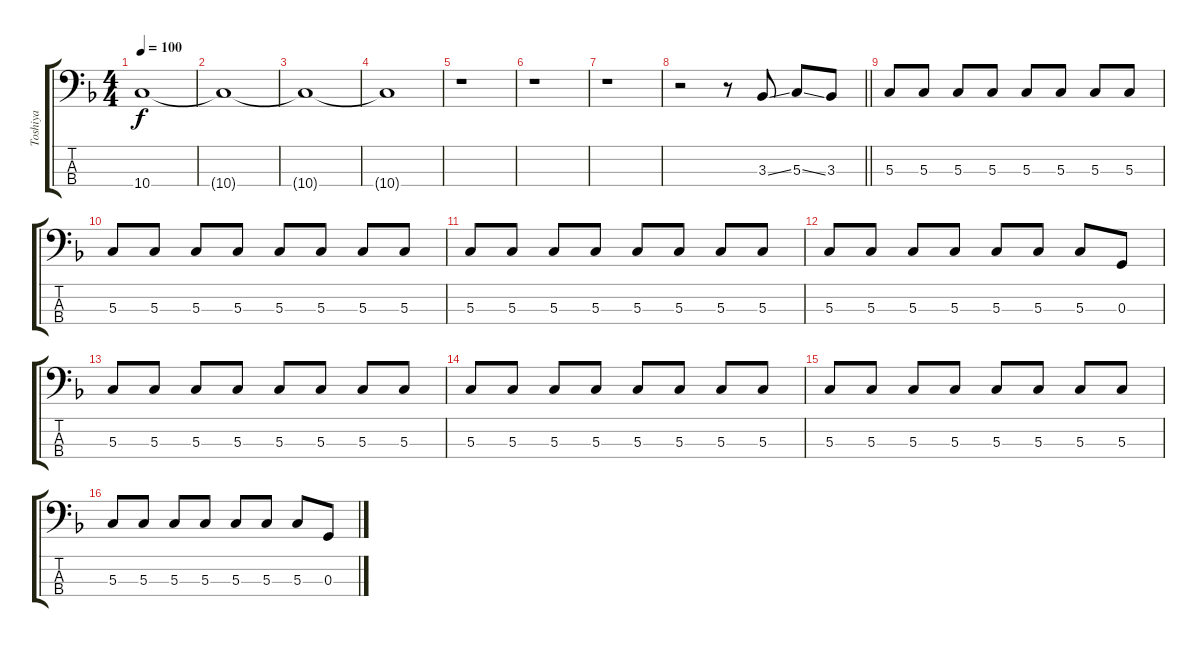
\track ("Toshiya" "Toshiya") {instrument electricbasspick}
\staff {score tabs}
\tuning (F2 C2 G1 D1) {hide}
\ts (4 4)
\tempo 100
\clef f4
\ks f
10.4.1{dy f} |
10.4{t}.1 |
10.4{t}.1 |
10.4{t}.1 |
r.1 |
r.1 |
r.1 |
\barLineRight lightlight
r.2 r.8 3.3{ss}.8 5.3{ss}.8 3.3.8 |
5.3.8 5.3.8 5.3.8 5.3.8 5.3.8 5.3.8 5.3.8 5.3.8 |
5.3.8 5.3.8 5.3.8 5.3.8 5.3.8 5.3.8 5.3.8 5.3.8 |
5.3.8 5.3.8 5.3.8 5.3.8 5.3.8 5.3.8 5.3.8 5.3.8 |
5.3.8 5.3.8 5.3.8 5.3.8 5.3.8 5.3.8 5.3.8 0.3.8 |
5.3.8 5.3.8 5.3.8 5.3.8 5.3.8 5.3.8 5.3.8 5.3.8 |
5.3.8 5.3.8 5.3.8 5.3.8 5.3.8 5.3.8 5.3.8 5.3.8 |
5.3.8 5.3.8 5.3.8 5.3.8 5.3.8 5.3.8 5.3.8 5.3.8 |
5.3.8 5.3.8 5.3.8 5.3.8 5.3.8 5.3.8 5.3.8 0.3.8
